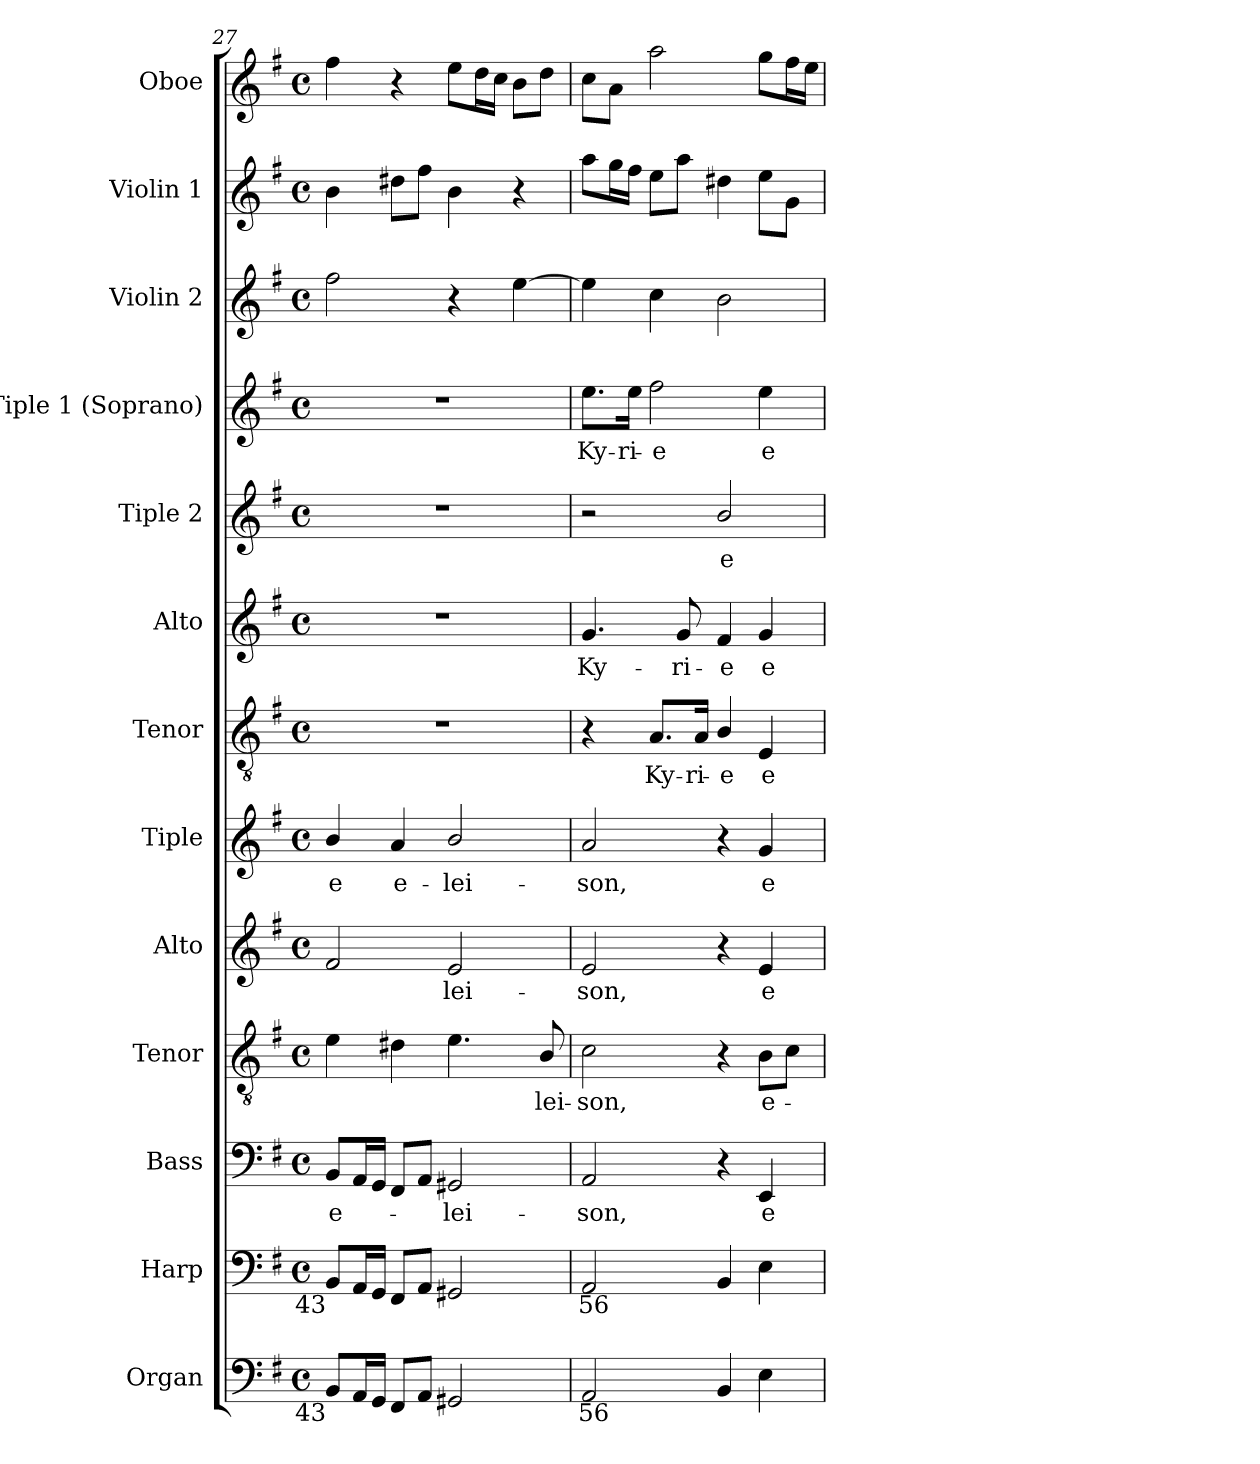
**kern	**kern	**kern	**text	**kern	**text	**kern	**text	**kern	**text	**kern	**text	**kern	**text	**kern	**text	**kern	**text	**kern	**kern	**kern
*part13	*part12	*part11	*part11	*part10	*part10	*part9	*part9	*part8	*part8	*part7	*part7	*part6	*part6	*part5	*part5	*part4	*part4	*part3	*part2	*part1
*staff13	*staff12	*staff11	*staff11	*staff10	*staff10	*staff9	*staff9	*staff8	*staff8	*staff7	*staff7	*staff6	*staff6	*staff5	*staff5	*staff4	*staff4	*staff3	*staff2	*staff1
*I"Organ	*I"Harp	*I"Bass	*	*I"Tenor	*	*I"Alto	*	*I"Tiple	*	*I"Tenor	*	*I"Alto	*	*I"Tiple 2	*	*I"Tiple 1 (Soprano)	*	*I"Violin 2	*I"Violin 1	*I"Oboe
*I'Org.	*I'Hp.	*I'B.	*	*I'T.	*	*I'A.	*	*	*	*I'T.	*	*I'A.	*	*	*	*I'S1.	*	*I'Vln. 2	*I'Vln. 1	*I'Ob.
*clefF4	*clefF4	*clefF4	*	*clefGv2	*	*clefG2	*	*clefG2	*	*clefGv2	*	*clefG2	*	*clefG2	*	*clefG2	*	*clefG2	*clefG2	*clefG2
*	*	*	*	*ITrd7c12	*	*	*	*	*	*ITrd7c12	*	*	*	*	*	*	*	*	*	*
*k[f#]	*k[f#]	*k[f#]	*	*k[f#]	*	*k[f#]	*	*k[f#]	*	*k[f#]	*	*k[f#]	*	*k[f#]	*	*k[f#]	*	*k[f#]	*k[f#]	*k[f#]
*G:	*G:	*G:	*	*G:	*	*G:	*	*G:	*	*G:	*	*G:	*	*G:	*	*G:	*	*G:	*G:	*G:
*M4/4	*M4/4	*M4/4	*	*M4/4	*	*M4/4	*	*M4/4	*	*M4/4	*	*M4/4	*	*M4/4	*	*M4/4	*	*M4/4	*M4/4	*M4/4
*met(c)	*met(c)	*met(c)	*	*met(c)	*	*met(c)	*	*met(c)	*	*met(c)	*	*met(c)	*	*met(c)	*	*met(c)	*	*met(c)	*met(c)	*met(c)
=27	=27	=27	=27	=27	=27	=27	=27	=27	=27	=27	=27	=27	=27	=27	=27	=27	=27	=27	=27	=27
!	!	!	!LO:LY:b:color=#000000	!	!	!	!	!	!	!	!	!	!	!	!	!	!	!	!	!
!	!LO:TX:b:rj:t=43	!	!	!	!	!	!	!	!	!	!	!	!	!	!	!	!	!	!	!
!LO:TX:b:rj:t=43	!	!	!	!	!	!	!	!	!	!	!	!	!	!	!	!	!	!	!	!
!	!	!	!	!	!	!	!	!	!LO:LY:b:color=#000000	!	!	!	!	!	!	!	!	!	!	!
8BBi/L	8BBi/L	8BBi/L	e-	4Ei\	.	2f#i/	.	4bi/	-e	1r	.	1r	.	1r	.	1r	.	2ff#i\	4bi\	4ff#i\
16AAi/L	16AAi/L	16AAi/L	.	.	.	.	.	.	.	.	.	.	.	.	.	.	.	.	.	.
16GGi/JJ	16GGi/JJ	16GGi/JJ	.	.	.	.	.	.	.	.	.	.	.	.	.	.	.	.	.	.
!	!	!	!	!	!	!	!	!	!LO:LY:b:color=#000000	!	!	!	!	!	!	!	!	!	!	!
8FF#i/L	8FF#i/L	8FF#i/L	.	4D#Xi\	.	.	.	4ai/	e-	.	.	.	.	.	.	.	.	.	8dd#Xi\L	4r
8AAi/J	8AAi/J	8AAi/J	.	.	.	.	.	.	.	.	.	.	.	.	.	.	.	.	8ff#i\J	.
!	!	!	!LO:LY:b:color=#000000	!	!	!	!	!	!	!	!	!	!	!	!	!	!	!	!	!
!	!	!	!	!	!	!	!LO:LY:b:color=#000000	!	!	!	!	!	!	!	!	!	!	!	!	!
!	!	!	!	!	!	!	!	!	!LO:LY:b:color=#000000	!	!	!	!	!	!	!	!	!	!	!
2GG#Xi/	2GG#Xi/	2GG#Xi/	-lei-	4.Ei\	.	2ei/	-lei-	2bi/	-lei-	.	.	.	.	.	.	.	.	4r	4bi\	8eei\L
.	.	.	.	.	.	.	.	.	.	.	.	.	.	.	.	.	.	.	.	16ddi\L
.	.	.	.	.	.	.	.	.	.	.	.	.	.	.	.	.	.	.	.	16cci\JJ
.	.	.	.	.	.	.	.	.	.	.	.	.	.	.	.	.	.	[4eei\	4r	8bi\L
!	!	!	!	!	!LO:LY:b:color=#000000	!	!	!	!	!	!	!	!	!	!	!	!	!	!	!
.	.	.	.	8BBi/	-lei-	.	.	.	.	.	.	.	.	.	.	.	.	.	.	8ddi\J
=28	=28	=28	=28	=28	=28	=28	=28	=28	=28	=28	=28	=28	=28	=28	=28	=28	=28	=28	=28	=28
!	!	!	!LO:LY:b:color=#000000	!	!	!	!	!	!	!	!	!	!	!	!	!	!	!	!	!
!	!	!	!	!	!LO:LY:b:color=#000000	!	!	!	!	!	!	!	!	!	!	!	!	!	!	!
!	!	!	!	!	!	!	!LO:LY:b:color=#000000	!	!	!	!	!	!	!	!	!	!	!	!	!
!	!	!	!	!	!	!	!	!	!LO:LY:b:color=#000000	!	!	!	!	!	!	!	!	!	!	!
!	!	!	!	!	!	!	!	!	!	!	!	!	!LO:LY:b:color=#000000	!	!	!	!	!	!	!
!	!	!	!	!	!	!	!	!	!	!	!	!	!	!	!	!	!LO:LY:b:color=#000000	!	!	!
*^	*^	*	*	*	*	*	*	*	*	*	*	*	*	*	*	*	*	*	*	*
2AAi/	8ryy	2AAi/	8ryy	2AAi/	-son,	2Ci\	-son,	2ei/	-son,	2ai/	-son,	4r	.	4.gi/	Ky-	2r	.	8.eei\L	Ky-	4eei\]	8aai\L	8cci\L
!	!	!	!LO:TX:b:rj:t=56	!	!	!	!	!	!	!	!	!	!	!	!	!	!	!	!	!	!	!
!	!LO:TX:b:rj:t=56	!	!	!	!	!	!	!	!	!	!	!	!	!	!	!	!	!	!	!	!	!
.	2..ryy	.	2..ryy	.	.	.	.	.	.	.	.	.	.	.	.	.	.	.	.	.	16ggi\L	8ai\J
!	!	!	!	!	!	!	!	!	!	!	!	!	!	!	!	!	!	!	!LO:LY:b:color=#000000	!	!	!
.	.	.	.	.	.	.	.	.	.	.	.	.	.	.	.	.	.	16eei\Jk	-ri-	.	16ff#i\JJ	.
!	!	!	!	!	!	!	!	!	!	!	!	!	!LO:LY:b:color=#000000	!	!	!	!	!	!	!	!	!
!	!	!	!	!	!	!	!	!	!	!	!	!	!	!	!	!	!	!	!LO:LY:b:color=#000000	!	!	!
.	.	.	.	.	.	.	.	.	.	.	.	8.AAi/L	Ky-	.	.	.	.	2ff#i\	-e	4cci\	8eei\L	2aai\
!	!	!	!	!	!	!	!	!	!	!	!	!	!	!	!LO:LY:b:color=#000000	!	!	!	!	!	!	!
.	.	.	.	.	.	.	.	.	.	.	.	.	.	8gi/	-ri-	.	.	.	.	.	8aai\J	.
!	!	!	!	!	!	!	!	!	!	!	!	!	!LO:LY:b:color=#000000	!	!	!	!	!	!	!	!	!
.	.	.	.	.	.	.	.	.	.	.	.	16AAi/Jk	-ri-	.	.	.	.	.	.	.	.	.
!	!	!	!	!	!	!	!	!	!	!	!	!	!LO:LY:b:color=#000000	!	!	!	!	!	!	!	!	!
!	!	!	!	!	!	!	!	!	!	!	!	!	!	!	!LO:LY:b:color=#000000	!	!	!	!	!	!	!
!	!	!	!	!	!	!	!	!	!	!	!	!	!	!	!	!	!LO:LY:b:color=#000000	!	!	!	!	!
4BBi/	.	4BBi/	.	4r	.	4r	.	4r	.	4r	.	4BBi/	-e	4f#i/	-e	2bi/	e-	.	.	2bi\	4dd#Xi\	.
!	!	!	!	!	!LO:LY:b:color=#000000	!	!	!	!	!	!	!	!	!	!	!	!	!	!	!	!	!
!	!	!	!	!	!	!	!LO:LY:b:color=#000000	!	!	!	!	!	!	!	!	!	!	!	!	!	!	!
!	!	!	!	!	!	!	!	!	!LO:LY:b:color=#000000	!	!	!	!	!	!	!	!	!	!	!	!	!
!	!	!	!	!	!	!	!	!	!	!	!LO:LY:b:color=#000000	!	!	!	!	!	!	!	!	!	!	!
!	!	!	!	!	!	!	!	!	!	!	!	!	!LO:LY:b:color=#000000	!	!	!	!	!	!	!	!	!
!	!	!	!	!	!	!	!	!	!	!	!	!	!	!	!LO:LY:b:color=#000000	!	!	!	!	!	!	!
!	!	!	!	!	!	!	!	!	!	!	!	!	!	!	!	!	!	!	!LO:LY:b:color=#000000	!	!	!
4Ei\	.	4Ei\	.	4EEi/	e-	8BBi\L	e-	4ei/	e-	4gi/	e-	4EEi/	e-	4gi/	e-	.	.	4eei\	e-	.	8eei\L	8ggi\L
.	.	.	.	.	.	8Ci\J	.	.	.	.	.	.	.	.	.	.	.	.	.	.	8gi\J	16ff#i\L
.	.	.	.	.	.	.	.	.	.	.	.	.	.	.	.	.	.	.	.	.	.	16eei\JJ
*v	*v	*	*	*	*	*	*	*	*	*	*	*	*	*	*	*	*	*	*	*	*	*
*	*v	*v	*	*	*	*	*	*	*	*	*	*	*	*	*	*	*	*	*	*	*
=	=	=	=	=	=	=	=	=	=	=	=	=	=	=	=	=	=	=	=	=
*-	*-	*-	*-	*-	*-	*-	*-	*-	*-	*-	*-	*-	*-	*-	*-	*-	*-	*-	*-	*-
